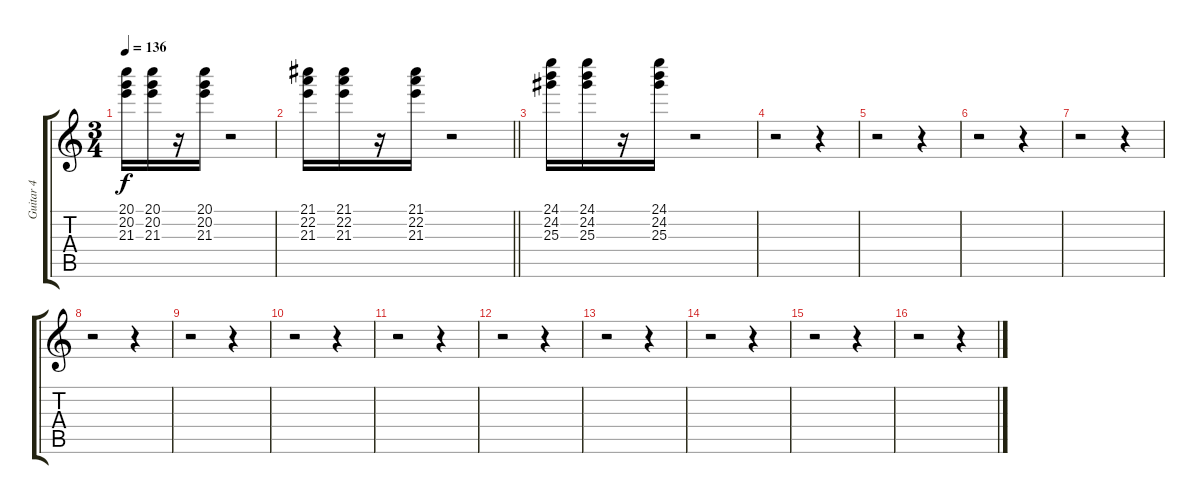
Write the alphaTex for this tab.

\track ("Guitar 4" "Guitar 4") {instrument electricguitarclean}
\staff {score tabs}
\tuning (E4 B3 G3 D3 A2 E2) {hide}
\ts (3 4)
\tempo 136
\clef g2
\ks c
(20.1 20.2 21.3).16{dy f} (20.1 20.2 21.3).16 r.16 (20.1 20.2 21.3).16 r.2 |
\barLineRight lightlight
(21.1 22.2 21.3).16 (21.1 22.2 21.3).16 r.16 (21.1 22.2 21.3).16 r.2 |
(24.1 24.2 25.3).16 (24.1 24.2 25.3).16 r.16 (24.1 24.2 25.3).16 r.2 |
r.2 r.4 |
r.2 r.4 |
r.2 r.4 |
r.2 r.4 |
r.2 r.4 |
r.2 r.4 |
r.2 r.4 |
r.2 r.4 |
r.2 r.4 |
r.2 r.4 |
r.2 r.4 |
r.2 r.4 |
r.2 r.4
